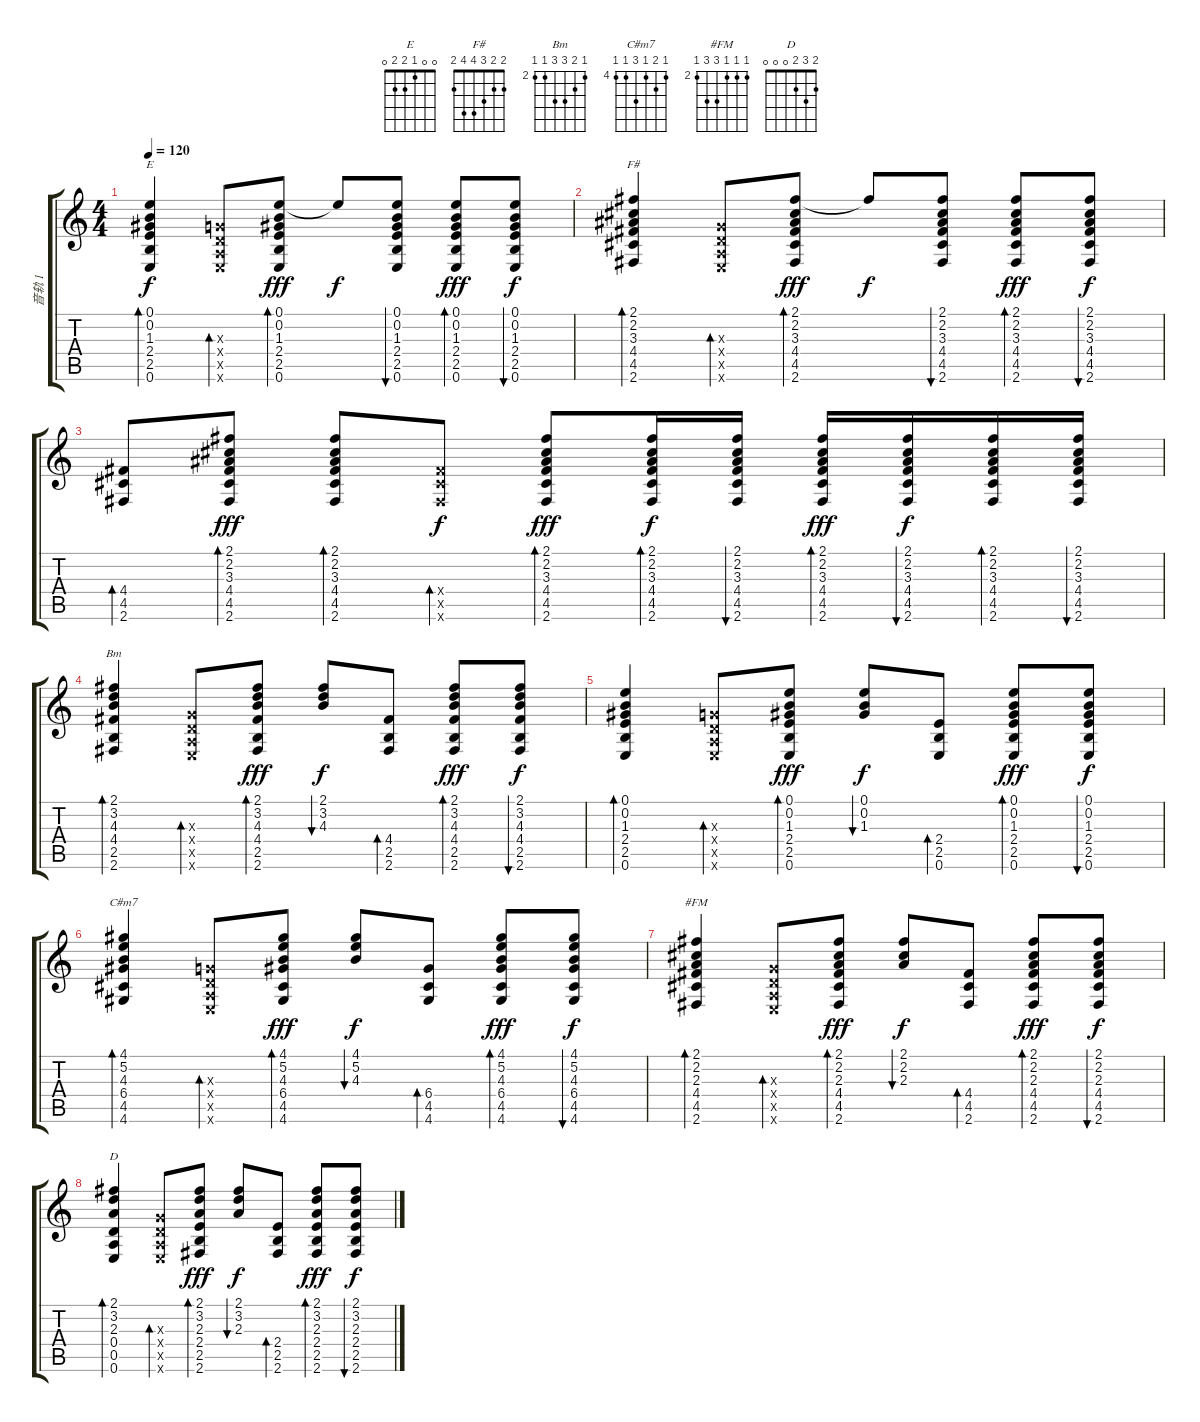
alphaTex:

\track ("音轨 1" "音轨 1") {instrument electricguitarjazz}
\staff {score tabs}
\tuning (E4 B3 G3 D3 A2 E2) {hide}
\chord ("E" 0 0 1 2 2 0)
\chord ("F#" 2 2 3 4 4 2)
\chord ("Bm" 2 3 4 4 2 2) {firstfret 2}
\chord ("C#m7" 4 5 4 6 4 4) {firstfret 4}
\chord ("#FM" 2 2 2 4 4 2) {firstfret 2}
\chord ("D" 2 3 2 0 0 0)
\ts (4 4)
\tempo 120
\clef g2
\ks c
(0.1 0.2 1.3 2.4 2.5 0.6).4{bd 60 ch "E" dy f} (0.3{x} 0.4{x} 0.5{x} 0.6{x}).8{bd 60} (0.1 0.2 1.3 2.4 2.5 0.6).8{bd 60 dy fff} 0.1{t}.8{dy f} (0.1 0.2 1.3 2.4 2.5 0.6).8{bu 60} (0.1 0.2 1.3 2.4 2.5 0.6).8{bd 60 dy fff} (0.1 0.2 1.3 2.4 2.5 0.6).8{bu 60 dy f} |
(2.1 2.2 3.3 4.4 4.5 2.6).4{bd 60 ch "F#"} (0.3{x} 0.4{x} 0.5{x} 0.6{x}).8{bd 60} (2.1 2.2 3.3 4.4 4.5 2.6).8{bd 60 dy fff} 2.1{t}.8{dy f} (2.1 2.2 3.3 4.4 4.5 2.6).8{bu 60} (2.1 2.2 3.3 4.4 4.5 2.6).8{bd 60 dy fff} (2.1 2.2 3.3 4.4 4.5 2.6).8{bu 60 dy f} |
(4.4 4.5 2.6).8{bd 60} (2.1 2.2 3.3 4.4 4.5 2.6).8{bd 60 dy fff} (2.1 2.2 3.3 4.4 4.5 2.6).8{bd 60} (4.4{x} 4.5{x} 2.6{x}).8{bd 60 dy f} (2.1 2.2 3.3 4.4 4.5 2.6).8{bd 60 dy fff} (2.1 2.2 3.3 4.4 4.5 2.6).16{bd 60 dy f} (2.1 2.2 3.3 4.4 4.5 2.6).16{bu 60} (2.1 2.2 3.3 4.4 4.5 2.6).16{bd 60 dy fff} (2.1 2.2 3.3 4.4 4.5 2.6).16{bu 60 dy f} (2.1 2.2 3.3 4.4 4.5 2.6).16{bd 60} (2.1 2.2 3.3 4.4 4.5 2.6).16{bu 60} |
(2.1 3.2 4.3 4.4 2.5 2.6).4{bd 60 ch "Bm"} (0.3{x} 0.4{x} 0.5{x} 0.6{x}).8{bd 60} (2.1 3.2 4.3 4.4 2.5 2.6).8{bd 60 dy fff} (2.1 3.2 4.3).8{bu 60 dy f} (4.4 2.5 2.6).8{bd 60} (2.1 3.2 4.3 4.4 2.5 2.6).8{bd 60 dy fff} (2.1 3.2 4.3 4.4 2.5 2.6).8{bu 60 dy f} |
(0.1 0.2 1.3 2.4 2.5 0.6).4{bd 60} (0.3{x} 0.4{x} 0.5{x} 0.6{x}).8{bd 60} (0.1 0.2 1.3 2.4 2.5 0.6).8{bd 60 dy fff} (0.1 0.2 1.3).8{bu 60 dy f} (2.4 2.5 0.6).8{bd 60} (0.1 0.2 1.3 2.4 2.5 0.6).8{bd 60 dy fff} (0.1 0.2 1.3 2.4 2.5 0.6).8{bu 60 dy f} |
(4.1 5.2 4.3 6.4 4.5 4.6).4{bd 60 ch "C#m7"} (0.3{x} 0.4{x} 0.5{x} 0.6{x}).8{bd 60} (4.1 5.2 4.3 6.4 4.5 4.6).8{bd 60 dy fff} (4.1 5.2 4.3).8{bu 60 dy f} (6.4 4.5 4.6).8{bd 60} (4.1 5.2 4.3 6.4 4.5 4.6).8{bd 60 dy fff} (4.1 5.2 4.3 6.4 4.5 4.6).8{bu 60 dy f} |
(2.1 2.2 2.3 4.4 4.5 2.6).4{bd 60 ch "#FM"} (0.3{x} 0.4{x} 0.5{x} 0.6{x}).8{bd 60} (2.1 2.2 2.3 4.4 4.5 2.6).8{bd 60 dy fff} (2.1 2.2 2.3).8{bu 60 dy f} (4.4 4.5 2.6).8{bd 60} (2.1 2.2 2.3 4.4 4.5 2.6).8{bd 60 dy fff} (2.1 2.2 2.3 4.4 4.5 2.6).8{bu 60 dy f} |
(2.1 3.2 2.3 0.4 0.5 0.6).4{bd 60 ch "D"} (0.3{x} 0.4{x} 0.5{x} 0.6{x}).8{bd 60} (2.1 3.2 2.3 2.4 2.5 2.6).8{bd 60 dy fff} (2.1 3.2 2.3).8{bu 240 dy f} (2.4 2.5 2.6).8{bd 240} (2.1 3.2 2.3 2.4 2.5 2.6).8{bd 60 dy fff} (2.1 3.2 2.3 2.4 2.5 2.6).8{bu 60 dy f}
